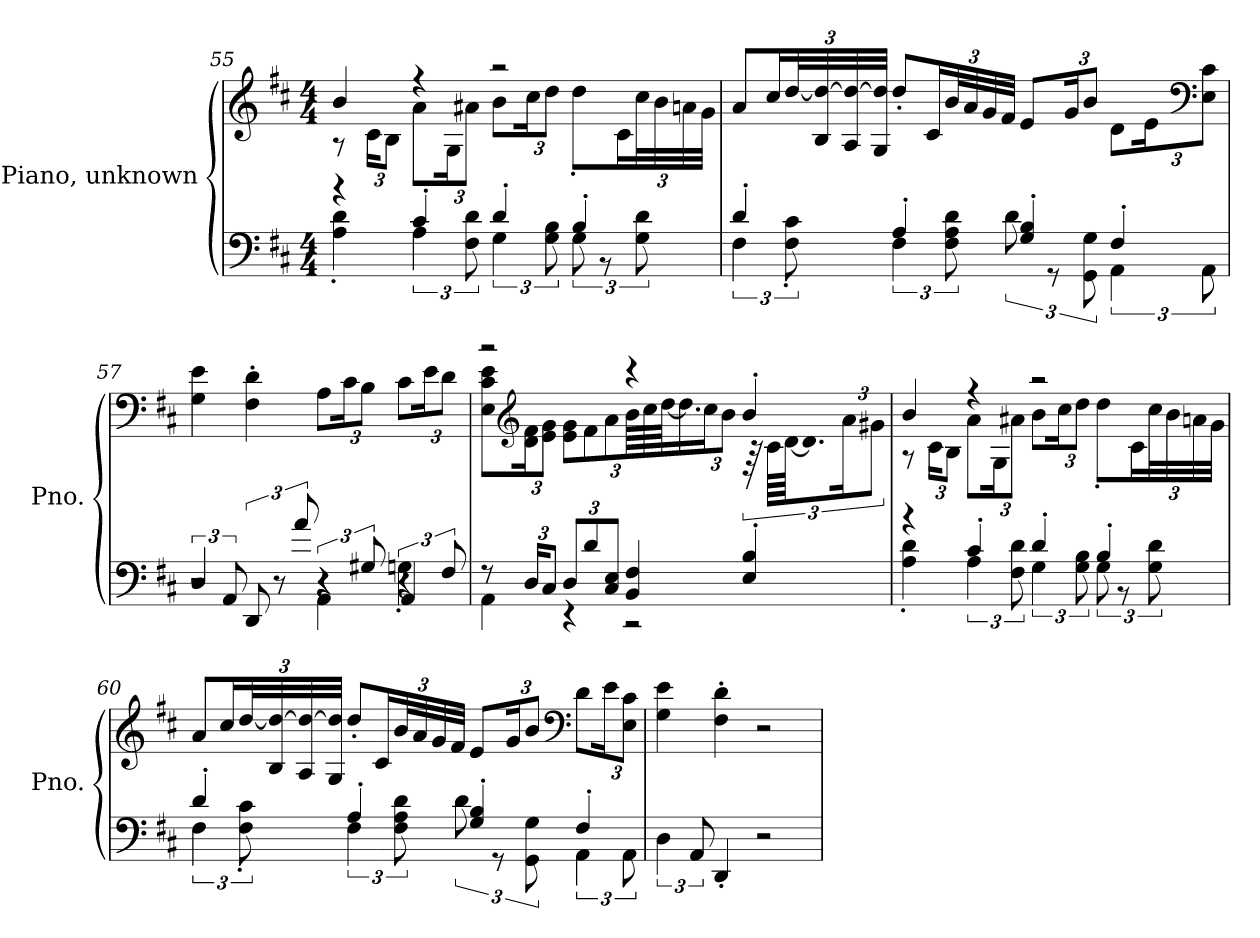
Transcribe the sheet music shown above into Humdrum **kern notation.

**kern	**kern
*part1	*part1
*staff2	*staff1
*I"Piano, unknown	*
*I'Pno.	*
!!LO:LB:g=z
*clefF4	*clefG2
*k[f#c#]	*k[f#c#]
*M4/4	*M4/4
=55	=55
*^	*^
4r	4A\' 4d\'	4b/	8r
*	*	*	*Xbrackettup
.	.	.	24c#\KL
.	.	.	12B\J
4c#'/	6A\	4r	8a\L
.	.	.	24G\K
.	12F#\ 12d\	.	12a#X\J
4d'/	6G\	2r	8b\L
.	.	.	24cc#\K
.	12G\ 12B\	.	12dd\J
4B'/	12G\	.	8dd'\L
.	12r	.	.
.	.	.	24c#\L
.	12G\ 12d\	.	48cc#\L
.	.	.	48b\
.	.	.	48an\
.	.	.	48g\JJJ
*	*	*v	*v
=56	=56	=56
4d'/	6F#\	8a/L
.	.	24cc#/L
.	12F#\' 12c#\'	[48dd/L
.	.	48B/ 48dd/_
.	.	48A/ 48dd/_
.	.	48G/ 48dd/]JJJ
4A'/	6F#\	8dd'/L
.	.	24c#/L
.	12F#\ 12A\ 12d\	48b/L
.	.	48a/
.	.	48g/
.	.	48f#/JJJ
4G/' 4B/'	12d\	8e/L
.	12r	.
.	.	24g/K
.	12GG\ 12G\	12b/J
4F#'/	6AA\	8d\L
.	.	24e\K
*	*	*clefF4
.	12AA\	12E\ 12c#\J
!!LO:LB:g=z
=57	=57	=57
*	*^	*
6D/	2r	2r	4G\ 4e\
12AA/	.	.	.
12DD/	.	.	4F#\' 4d\'
12r	.	.	.
12a/	.	.	.
6r	4AA\	4r	8A\L
.	.	.	24c#\K
12G#X/	.	.	12B\J
6r	4Gn'\	4AA/	8c#\L
.	.	.	24e\K
12F#/	.	.	12d\J
*	*v	*v	*
=58	=58	=58
*	*	*^
8r	4AA\	2r	8E\ 8c#\ 8e\L
*	*	*clefG2	*
*Xbrackettup	*	*	*
24D/KL	.	.	24d\ 24f#\K
12C#/J	.	.	12e\ 12g\J
12D/L	4r	.	12e\ 12g\L
12d/	.	.	12f#\
12C#/ 12E/J	.	.	12a\
4BB/ 4F#/	2r	4r	96b\LLL
.	.	.	96cc#\
.	.	.	[96dd\JJ
.	.	.	16.dd\]
.	.	.	24cc#\J
.	.	.	12b\J
*	*	*	*brackettup
4E/' 4B/'	.	4b'/	96r
.	.	.	96c#\LLLL
.	.	.	[96d\JJ
.	.	.	16.d\]
*	*	*	*Xbrackettup
.	.	.	24a\J
.	.	.	12g#X\J
!!LO:LB:g=z	!!
=59	=59	=59	=59
4r	4A\' 4d\'	4b/	8r
.	.	.	24c#\KL
.	.	.	12B\J
*	*brackettup	*	*
4c#'/	6A\	4r	8a\L
.	.	.	24G\K
.	12F#\ 12d\	.	12a#X\J
4d'/	6G\	2r	8b\L
.	.	.	24cc#\K
.	12G\ 12B\	.	12dd\J
4B'/	12G\	.	8dd'\L
.	12r	.	.
.	.	.	24c#\L
.	12G\ 12d\	.	48cc#\L
.	.	.	48b\
.	.	.	48an\
.	.	.	48g\JJJ
*	*	*v	*v
=60	=60	=60
4d'/	6F#\	8a/L
.	.	24cc#/L
.	12F#\' 12c#\'	[48dd/L
.	.	48B/ 48dd/_
.	.	48A/ 48dd/_
.	.	48G/ 48dd/]JJJ
4A'/	6F#\	8dd'/L
.	.	24c#/L
.	12F#\ 12A\ 12d\	48b/L
.	.	48a/
.	.	48g/
.	.	48f#/JJJ
4G/' 4B/'	12d\	8e/L
.	12r	.
.	.	24g/K
.	12GG\ 12G\	12b/J
*	*	*clefF4
4F#'/	6AA\	8d\L
.	.	24e\K
.	12AA\	12E\ 12c#\J
*v	*v	*
!!LO:PB:g=z
=61	=61
6D\	4G\ 4e\
12AA/	.
4DD'/	4F#\' 4d\'
2r	2r
=	=
*-	*-
